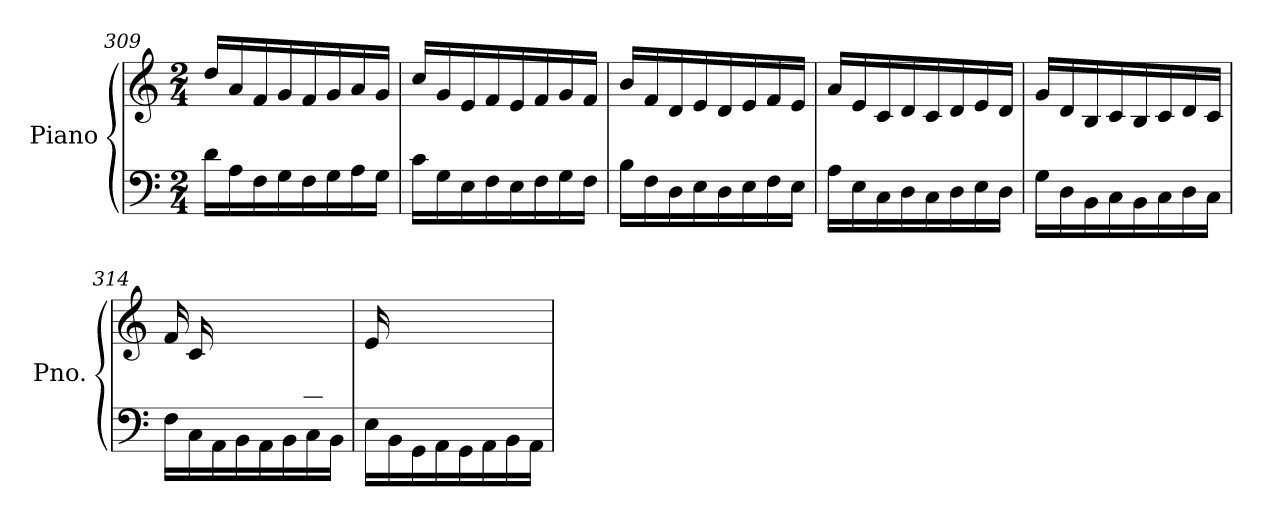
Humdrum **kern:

**kern	**kern
*part1	*part1
*staff2	*staff1
*I"Piano	*
*I'Pno.	*
!!LO:LB:g=z
*clefF4	*clefG2
*k[]	*k[]
*M2/4	*M2/4
=309	=309
16d\LL	16dd/LL
16A\	16a/
16F\	16f/
16G\	16g/
16F\	16f/
16G\	16g/
16A\	16a/
16G\JJ	16g/JJ
=310	=310
16c\LL	16cc/LL
16G\	16g/
16E\	16e/
16F\	16f/
16E\	16e/
16F\	16f/
16G\	16g/
16F\JJ	16f/JJ
=311	=311
16B\LL	16b/LL
16F\	16f/
16D\	16d/
16E\	16e/
16D\	16d/
16E\	16e/
16F\	16f/
16E\JJ	16e/JJ
=312	=312
16A\LL	16a/LL
16E\	16e/
16C\	16c/
16D\	16d/
16C\	16c/
16D\	16d/
16E\	16e/
16D\JJ	16d/JJ
=313	=313
16G\LL	16g/LL
16D\	16d/
16BB\	16B/
16C\	16c/
16BB\	16B/
16C\	16c/
16D\	16d/
16C\JJ	16c/JJ
=314	=314
*^	*
8ryy	16F\LL	16f/LL
.	16C\	16c/
16A/	16AA\	4.ryy
16B/	16BB\	.
16A/	16AA\	.
16B/	16BB\	.
16c/	16C\	.
16B/JJ	16BB\JJ	.
!!LO:LB:g=z
=315	=315	=315
16ryy	16E\LL	16e/LL
16B/	16BB\	4..ryy
16G/	16GG\	.
16A/	16AA\	.
16G/	16GG\	.
16A/	16AA\	.
16B/	16BB\	.
16A/JJ	16AA\JJ	.
*v	*v	*
=	=
*-	*-
